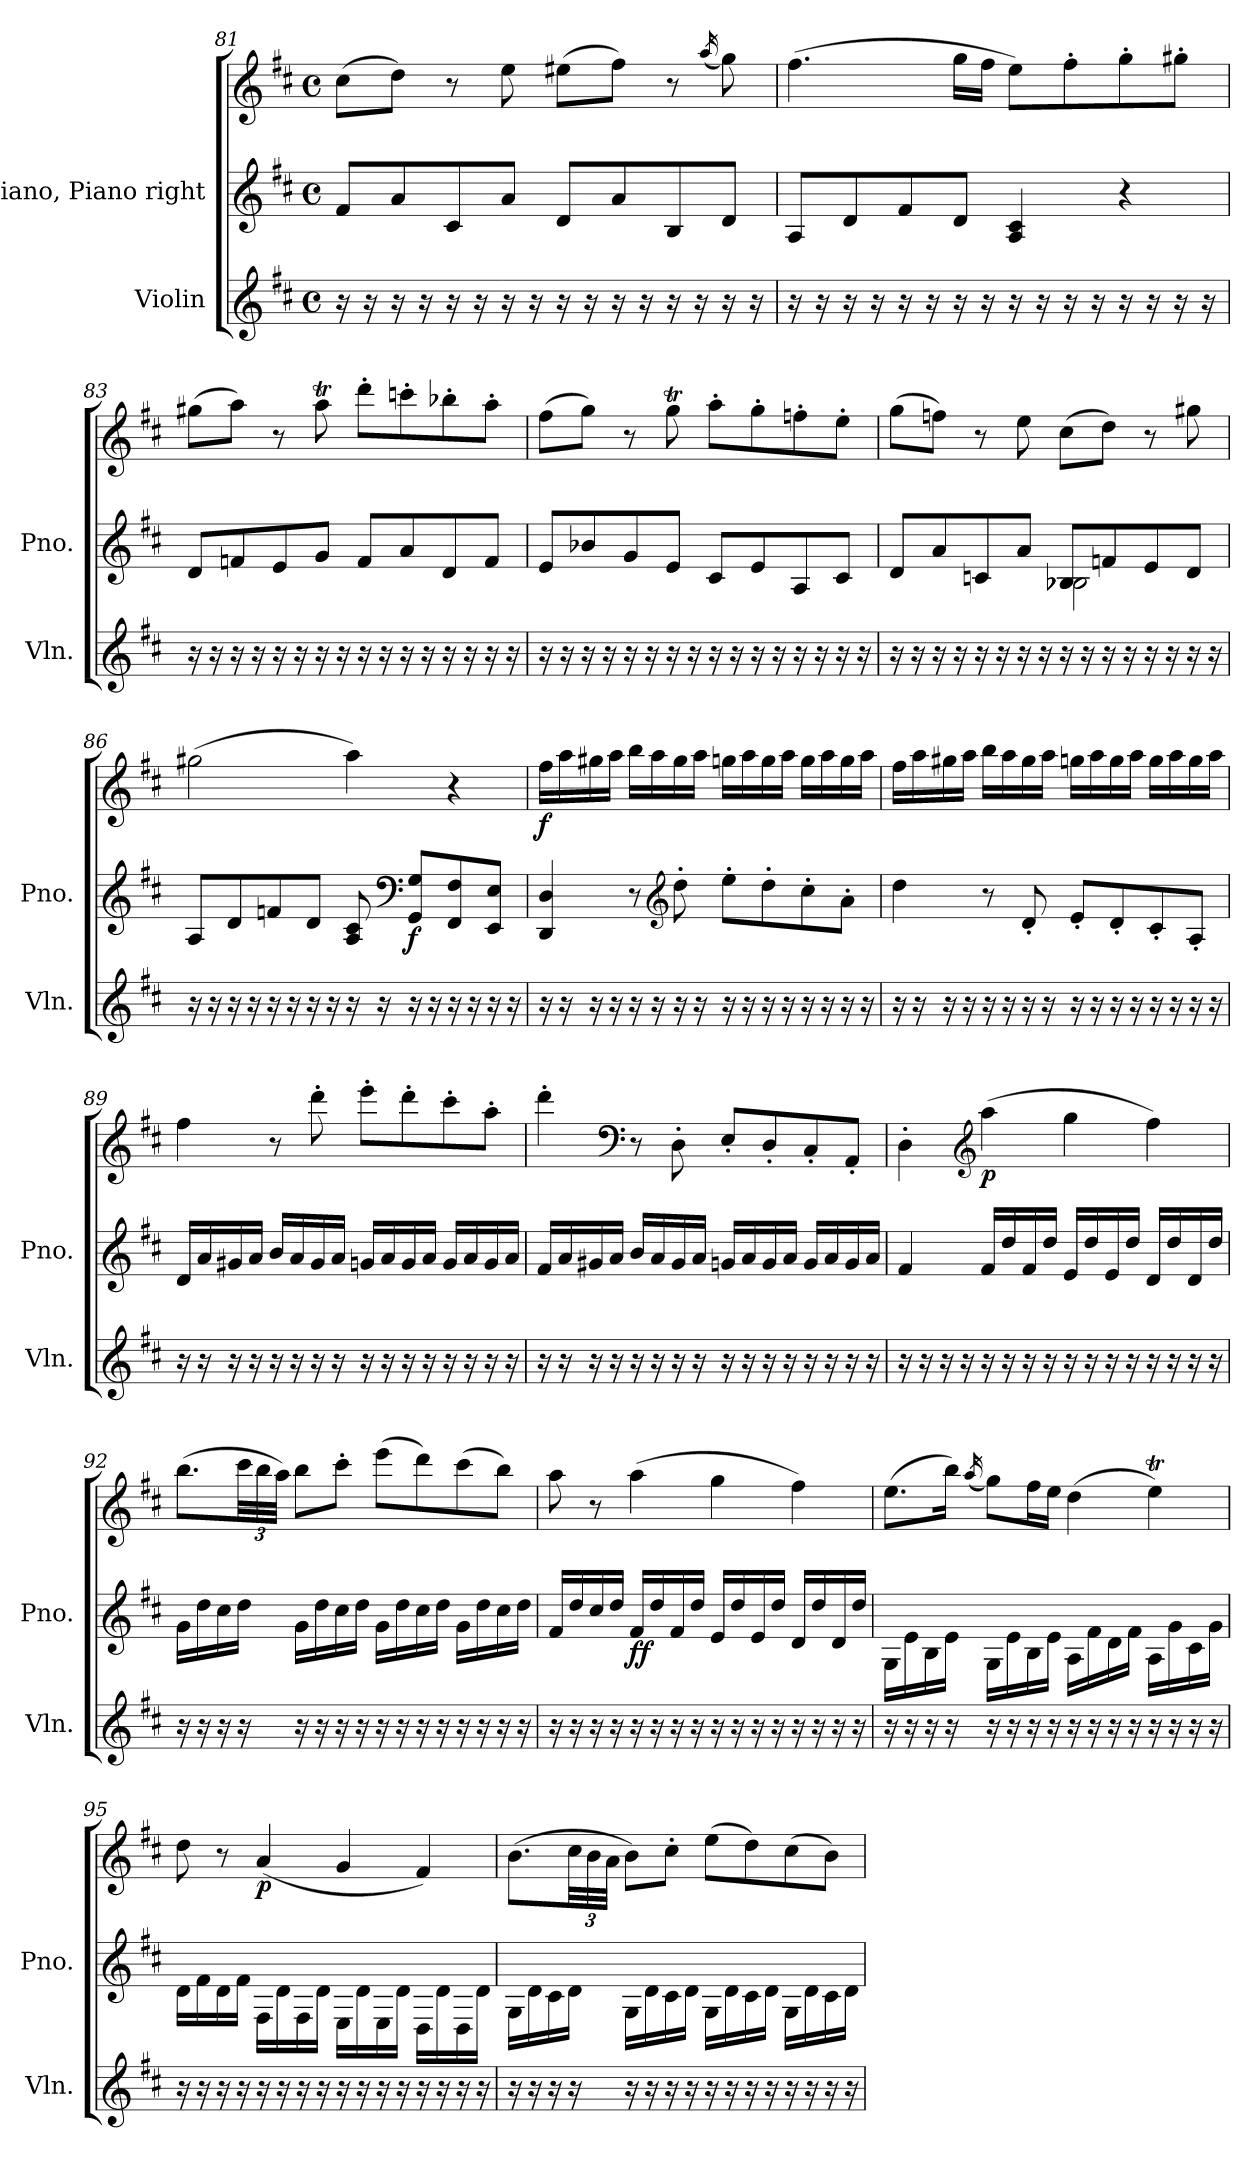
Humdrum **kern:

**kern	**kern	**kern	**dynam
*part2	*part1	*part1	*part1
*staff3	*staff2	*staff1	*staff1/2
*I"Violin	*I"Piano, Piano right	*	*
*I'Vln.	*I'Pno.	*	*
!!LO:LB:g=z
*clefG2	*clefG2	*clefG2	*
*k[f#c#]	*k[f#c#]	*k[f#c#]	*
*M4/4	*M4/4	*M4/4	*
*met(c)	*met(c)	*met(c)	*
=81	=81	=81	=81
16r	8f#/L	(>8cc#\L	.
16r	.	.	.
16r	8a/	8dd\J)	.
16r	.	.	.
16r	8c#/	8r	.
16r	.	.	.
16r	8a/J	8ee\	.
16r	.	.	.
16r	8d/L	(>8ee#X\L	.
16r	.	.	.
16r	8a/	8ff#\J)	.
16r	.	.	.
16r	8B/	8r	.
16r	.	.	.
.	.	(<16qaa/	.
16r	8d/J	8gg\)	.
16r	.	.	.
=82	=82	=82	=82
16r	8A/L	(>4.ff#\	.
16r	.	.	.
16r	8d/	.	.
16r	.	.	.
16r	8f#/	.	.
16r	.	.	.
16r	8d/J	16gg\LL	.
16r	.	16ff#\JJ	.
16r	4A/ 4c#/	8ee\L)	.
16r	.	.	.
16r	.	8ff#'\	.
16r	.	.	.
16r	4r	8gg'\	.
16r	.	.	.
16r	.	8gg#X'\J	.
16r	.	.	.
!!LO:LB:g=z
=83	=83	=83	=83
16r	8d/L	(>8gg#X\L	.
16r	.	.	.
16r	8fn/	8aa\J)	.
16r	.	.	.
16r	8e/	8r	.
16r	.	.	.
16r	8g/J	8aaT\	.
16r	.	.	.
16r	8f/L	8ddd'\L	.
16r	.	.	.
16r	8a/	8cccn'\	.
16r	.	.	.
16r	8d/	8bb-X'\	.
16r	.	.	.
16r	8f/J	8aa'\J	.
16r	.	.	.
=84	=84	=84	=84
16r	8e/L	(>8ff#\L	.
16r	.	.	.
16r	8b-X/	8gg\J)	.
16r	.	.	.
16r	8g/	8r	.
16r	.	.	.
16r	8e/J	8ggT\	.
16r	.	.	.
16r	8c#/L	8aa'\L	.
16r	.	.	.
16r	8e/	8gg'\	.
16r	.	.	.
16r	8A/	8ffn'\	.
16r	.	.	.
16r	8c#/J	8ee'\J	.
16r	.	.	.
!!LO:PB:g=z
=85	=85	=85	=85
*	*^	*	*
16r	8d/L	2ryy	(>8gg\L	.
16r	.	.	.	.
16r	8a/	.	8ffn\J)	.
16r	.	.	.	.
16r	8cn/	.	8r	.
16r	.	.	.	.
16r	8a/J	.	8ee\	.
16r	.	.	.	.
16r	8B-X/L	2B-\	(>8cc#\L	.
16r	.	.	.	.
16r	8fn/	.	8dd\J)	.
16r	.	.	.	.
16r	8e/	.	8r	.
16r	.	.	.	.
16r	8d/J	.	8gg#X\	.
16r	.	.	.	.
*	*v	*v	*	*
=86	=86	=86	=86
16r	8A/L	(>2gg#X\	.
16r	.	.	.
16r	8d/	.	.
16r	.	.	.
16r	8fn/	.	.
16r	.	.	.
16r	8d/J	.	.
16r	.	.	.
16r	8A/ 8c#/	4aa\)	.
16r	.	.	.
*	*clefF4	*	*
!	!	!	!LO:DY:b=2
16r	8GG/ 8G/L	.	f
16r	.	.	.
16r	8FF#/ 8F#/	4r	.
16r	.	.	.
16r	8EE/ 8E/J	.	.
16r	.	.	.
!!LO:LB:g=z
=87	=87	=87	=87
!	!	!	!LO:DY:b
16r	4DD/ 4D/	16ff#\LL	f
16r	.	16aa\	.
16r	.	16gg#X\	.
16r	.	16aa\JJ	.
16r	8r	16bb\LL	.
16r	.	16aa\	.
*	*clefG2	*	*
16r	8dd'\	16gg#\	.
16r	.	16aa\JJ	.
16r	8ee'\L	16ggn\LL	.
16r	.	16aa\	.
16r	8dd'\	16gg\	.
16r	.	16aa\JJ	.
16r	8cc#'\	16gg\LL	.
16r	.	16aa\	.
16r	8a'\J	16gg\	.
16r	.	16aa\JJ	.
=88	=88	=88	=88
16r	4dd\	16ff#\LL	.
16r	.	16aa\	.
16r	.	16gg#X\	.
16r	.	16aa\JJ	.
16r	8r	16bb\LL	.
16r	.	16aa\	.
16r	8d'/	16gg#\	.
16r	.	16aa\JJ	.
16r	8e'/L	16ggn\LL	.
16r	.	16aa\	.
16r	8d'/	16gg\	.
16r	.	16aa\JJ	.
16r	8c#'/	16gg\LL	.
16r	.	16aa\	.
16r	8A'/J	16gg\	.
16r	.	16aa\JJ	.
!!LO:LB:g=z
=89	=89	=89	=89
16r	16d/LL	4ff#\	.
16r	16a/	.	.
16r	16g#X/	.	.
16r	16a/JJ	.	.
16r	16b/LL	8r	.
16r	16a/	.	.
16r	16g#/	8ddd'\	.
16r	16a/JJ	.	.
16r	16gn/LL	8eee'\L	.
16r	16a/	.	.
16r	16g/	8ddd'\	.
16r	16a/JJ	.	.
16r	16g/LL	8ccc#'\	.
16r	16a/	.	.
16r	16g/	8aa'\J	.
16r	16a/JJ	.	.
=90	=90	=90	=90
16r	16f#/LL	4ddd'\	.
16r	16a/	.	.
16r	16g#X/	.	.
16r	16a/JJ	.	.
*	*	*clefF4	*
16r	16b/LL	8r	.
16r	16a/	.	.
16r	16g#/	8D'\	.
16r	16a/JJ	.	.
16r	16gn/LL	8E'/L	.
16r	16a/	.	.
16r	16g/	8D'/	.
16r	16a/JJ	.	.
16r	16g/LL	8C#'/	.
16r	16a/	.	.
16r	16g/	8AA'/J	.
16r	16a/JJ	.	.
!!LO:LB:g=z
=91	=91	=91	=91
16r	4f#/	4D'\	.
16r	.	.	.
16r	.	.	.
16r	.	.	.
*	*	*clefG2	*
!	!	!	!LO:DY:b
16r	16f#/LL	(>4aa\	p
16r	16dd/	.	.
16r	16f#/	.	.
16r	16dd/JJ	.	.
16r	16e/LL	4gg\	.
16r	16dd/	.	.
16r	16e/	.	.
16r	16dd/JJ	.	.
16r	16d/LL	4ff#\)	.
16r	16dd/	.	.
16r	16d/	.	.
16r	16dd/JJ	.	.
=92	=92	=92	=92
16r	16g\LL	(>8.bb\L	.
16r	16dd\	.	.
16r	16cc#\	.	.
*	*	*Xbrackettup	*
16r	16dd\JJ	48ccc#\LL	.
.	.	48bb\	.
.	.	48aa\JJJ)	.
16r	16g\LL	8bb\L	.
16r	16dd\	.	.
16r	16cc#\	8ccc#'\J	.
16r	16dd\JJ	.	.
16r	16g\LL	(>8eee\L	.
16r	16dd\	.	.
16r	16cc#\	8ddd\)	.
16r	16dd\JJ	.	.
16r	16g\LL	(>8ccc#\	.
16r	16dd\	.	.
16r	16cc#\	8bb\J)	.
16r	16dd\JJ	.	.
!!LO:PB:g=z
=93	=93	=93	=93
16r	16f#/LL	8aa\	.
16r	16dd/	.	.
16r	16cc#/	8r	.
16r	16dd/JJ	.	.
!	!	!	!LO:DY:b=2
!	!	!	!LO:DY:n=1:b
16r	16f#/LL	(>4aa\	f f
16r	16dd/	.	.
16r	16f#/	.	.
16r	16dd/JJ	.	.
16r	16e/LL	4gg\	.
16r	16dd/	.	.
16r	16e/	.	.
16r	16dd/JJ	.	.
16r	16d/LL	4ff#\)	.
16r	16dd/	.	.
16r	16d/	.	.
16r	16dd/JJ	.	.
=94	=94	=94	=94
16r	16G\LL	(>8.ee\L	.
16r	16e\	.	.
16r	16B\	.	.
16r	16e\JJ	16bb\Jk)	.
.	.	(<16qaa/	.
16r	16G\LL	8gg\L)	.
16r	16e\	.	.
16r	16B\	16ff#\L	.
16r	16e\JJ	16ee\JJ	.
16r	16A\LL	(>4dd\	.
16r	16f#\	.	.
16r	16d\	.	.
16r	16f#\JJ	.	.
16r	16A\LL	4eeT\)	.
16r	16g\	.	.
16r	16c#\	.	.
16r	16g\JJ	.	.
!!LO:LB:g=z
=95	=95	=95	=95
16r	16d\LL	8dd\	.
16r	16f#\	.	.
16r	16d\	8r	.
16r	16f#\JJ	.	.
!	!	!	!LO:DY:b
16r	16F#\LL	(<4a/	p
16r	16d\	.	.
16r	16F#\	.	.
16r	16d\JJ	.	.
16r	16E\LL	4g/	.
16r	16d\	.	.
16r	16E\	.	.
16r	16d\JJ	.	.
16r	16D\LL	4f#/)	.
16r	16d\	.	.
16r	16D\	.	.
16r	16d\JJ	.	.
=96	=96	=96	=96
16r	16G\LL	(>8.b\L	.
16r	16d\	.	.
16r	16c#\	.	.
16r	16d\JJ	48cc#\LL	.
.	.	48b\	.
.	.	48a\JJJ	.
16r	16G\LL	8b\L)	.
16r	16d\	.	.
16r	16c#\	8cc#'\J	.
16r	16d\JJ	.	.
16r	16G\LL	(>8ee\L	.
16r	16d\	.	.
16r	16c#\	8dd\)	.
16r	16d\JJ	.	.
16r	16G\LL	(>8cc#\	.
16r	16d\	.	.
16r	16c#\	8b\J)	.
16r	16d\JJ	.	.
=	=	=	=
*-	*-	*-	*-
